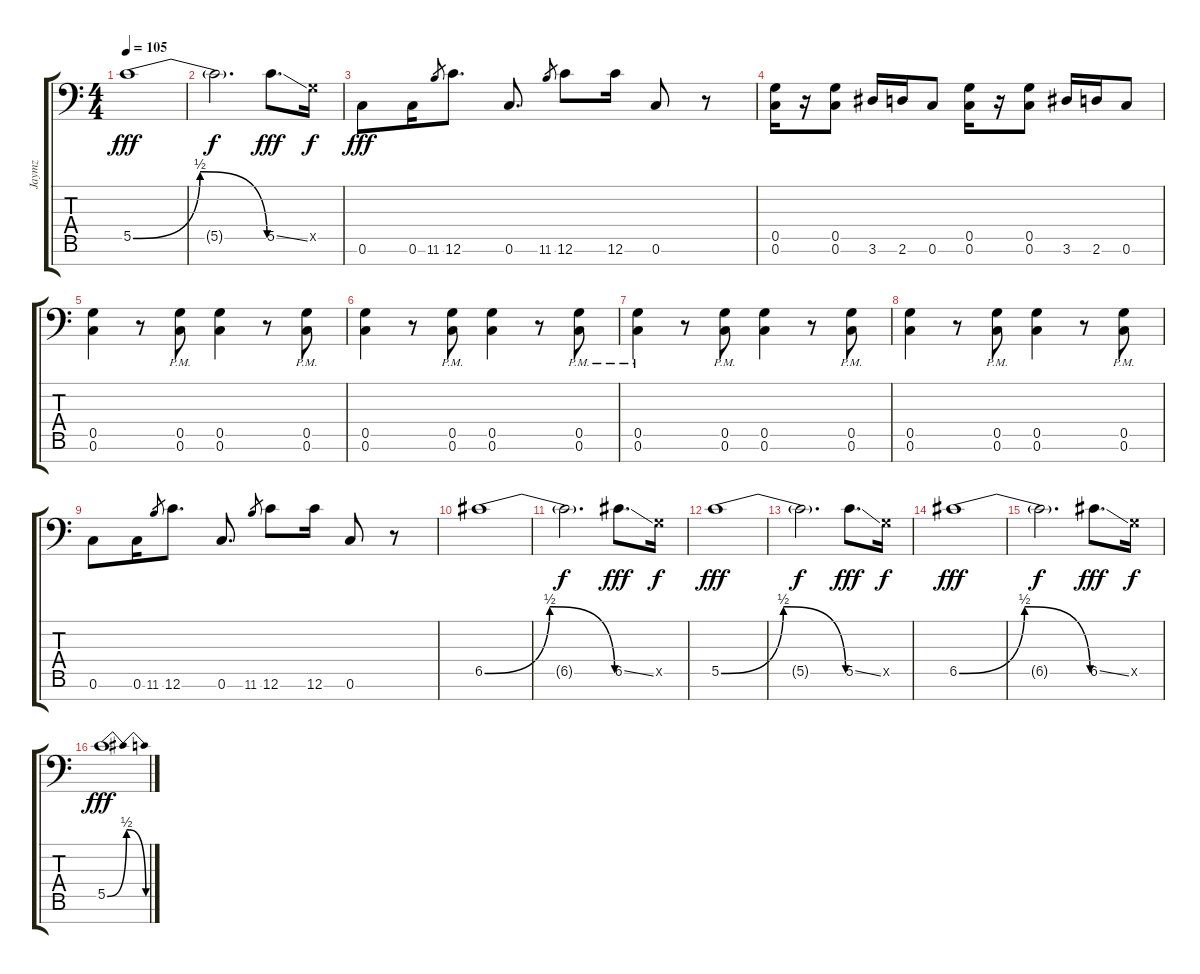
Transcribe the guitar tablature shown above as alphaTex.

\track ("Jaymz" "Jaymz") {instrument overdrivenguitar}
\staff {score tabs}
\tuning (D4 A3 F3 C3 G2 C2 G1) {hide}
\ts (4 4)
\tempo 105
\clef f4
\ks c
5.5{be (bendrelease 0 0 14 2 45 2 60 0)}.1{dy fff} |
5.5{t}.2{d dy f} 5.5{ss}.8{d dy fff} 0.5{x}.16{dy f} |
0.6.8{dy fff} 0.6.16 11.6.8{gr} 12.6.8{d} 0.6.8{d} 11.6.8{gr} 12.6.8 12.6.16 0.6.8 r.8 |
(0.5 0.6).16 r.16 (0.5 0.6).8 3.6.16 2.6.16 0.6.8 (0.5 0.6).16 r.16 (0.5 0.6).8 3.6.16 2.6.16 0.6.8 |
(0.5 0.6).4 r.8 (0.5{pm} 0.6{pm}).8 (0.5 0.6).4 r.8 (0.5{pm} 0.6{pm}).8 |
(0.5 0.6).4 r.8 (0.5{pm} 0.6{pm}).8 (0.5 0.6).4 r.8 (0.5{pm} 0.6{pm}).8 |
(0.5{pm} 0.6{pm}).4 r.8 (0.5{pm} 0.6{pm}).8 (0.5 0.6).4 r.8 (0.5{pm} 0.6{pm}).8 |
(0.5 0.6).4 r.8 (0.5{pm} 0.6{pm}).8 (0.5 0.6).4 r.8 (0.5{pm} 0.6{pm}).8 |
0.6.8 0.6.16 11.6.8{gr} 12.6.8{d} 0.6.8{d} 11.6.8{gr} 12.6.8 12.6.16 0.6.8 r.8 |
6.5{be (bendrelease 0 0 11 2 46 2 60 0)}.1 |
6.5{t}.2{d dy f} 6.5{ss}.8{d dy fff} 0.5{x}.16{dy f} |
5.5{be (bendrelease 0 0 14 2 45 2 60 0)}.1{dy fff} |
5.5{t}.2{d dy f} 5.5{ss}.8{d dy fff} 0.5{x}.16{dy f} |
6.5{be (bendrelease 0 0 11 2 46 2 60 0)}.1{dy fff} |
6.5{t}.2{d dy f} 6.5{ss}.8{d dy fff} 0.5{x}.16{dy f} |
5.5{be (bendrelease 0 0 14 2 45 2 60 0)}.1{dy fff}
